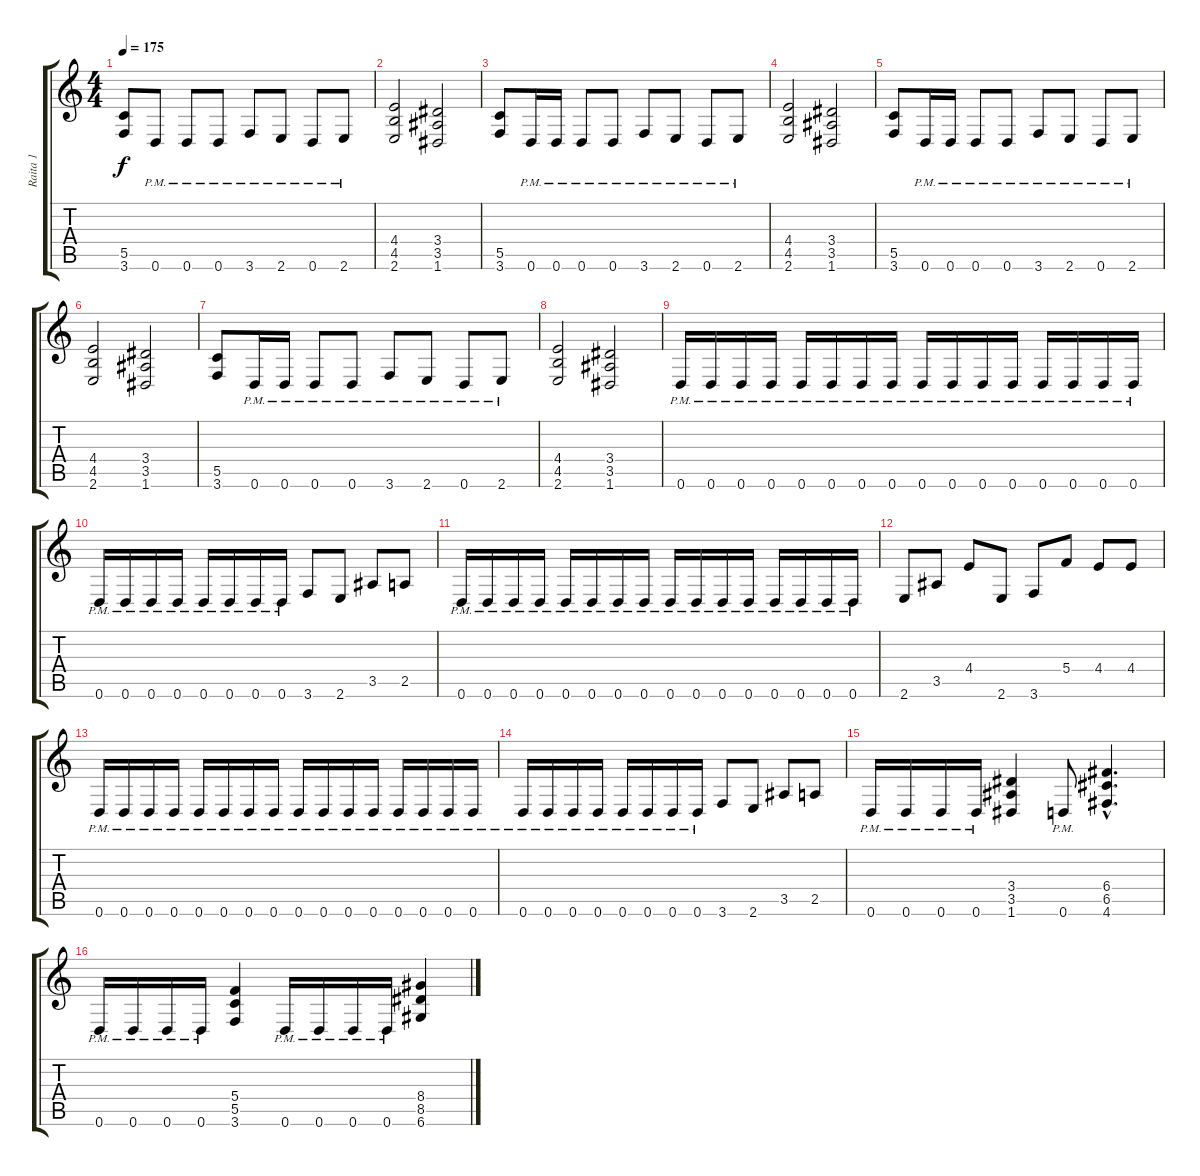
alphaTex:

\track ("Raita 1" "Raita 1") {instrument distortionguitar}
\staff {score tabs}
\tuning (D4 A3 F3 C3 G2 D2) {hide}
\ts (4 4)
\tempo 175
\clef g2
\ks c
(5.5 3.6).8{dy f} 0.6{pm}.8 0.6{pm}.8 0.6{pm}.8 3.6{pm}.8 2.6{pm}.8 0.6{pm}.8 2.6{pm}.8 |
(4.4 4.5 2.6).2 (3.4 3.5 1.6).2 |
(5.5 3.6).8 0.6{pm}.16 0.6{pm}.16 0.6{pm}.8 0.6{pm}.8 3.6{pm}.8 2.6{pm}.8 0.6{pm}.8 2.6{pm}.8 |
(4.4 4.5 2.6).2 (3.4 3.5 1.6).2 |
(5.5 3.6).8 0.6{pm}.16 0.6{pm}.16 0.6{pm}.8 0.6{pm}.8 3.6{pm}.8 2.6{pm}.8 0.6{pm}.8 2.6{pm}.8 |
(4.4 4.5 2.6).2 (3.4 3.5 1.6).2 |
(5.5 3.6).8 0.6{pm}.16 0.6{pm}.16 0.6{pm}.8 0.6{pm}.8 3.6{pm}.8 2.6{pm}.8 0.6{pm}.8 2.6{pm}.8 |
(4.4 4.5 2.6).2 (3.4 3.5 1.6).2 |
0.6{pm}.16 0.6{pm}.16 0.6{pm}.16 0.6{pm}.16 0.6{pm}.16 0.6{pm}.16 0.6{pm}.16 0.6{pm}.16 0.6{pm}.16 0.6{pm}.16 0.6{pm}.16 0.6{pm}.16 0.6{pm}.16 0.6{pm}.16 0.6{pm}.16 0.6{pm}.16 |
0.6{pm}.16 0.6{pm}.16 0.6{pm}.16 0.6{pm}.16 0.6{pm}.16 0.6{pm}.16 0.6{pm}.16 0.6{pm}.16 3.6.8 2.6.8 3.5.8 2.5.8 |
0.6{pm}.16 0.6{pm}.16 0.6{pm}.16 0.6{pm}.16 0.6{pm}.16 0.6{pm}.16 0.6{pm}.16 0.6{pm}.16 0.6{pm}.16 0.6{pm}.16 0.6{pm}.16 0.6{pm}.16 0.6{pm}.16 0.6{pm}.16 0.6{pm}.16 0.6{pm}.16 |
2.6.8 3.5.8 4.4.8 2.6.8 3.6.8 5.4.8 4.4.8 4.4.8 |
0.6{pm}.16 0.6{pm}.16 0.6{pm}.16 0.6{pm}.16 0.6{pm}.16 0.6{pm}.16 0.6{pm}.16 0.6{pm}.16 0.6{pm}.16 0.6{pm}.16 0.6{pm}.16 0.6{pm}.16 0.6{pm}.16 0.6{pm}.16 0.6{pm}.16 0.6{pm}.16 |
0.6{pm}.16 0.6{pm}.16 0.6{pm}.16 0.6{pm}.16 0.6{pm}.16 0.6{pm}.16 0.6{pm}.16 0.6{pm}.16 3.6.8 2.6.8 3.5.8 2.5.8 |
0.6{pm}.16 0.6{pm}.16 0.6{pm}.16 0.6{pm}.16 (3.4 3.5 1.6).4 0.6{pm}.8 (6.4{hac} 6.5{hac} 4.6{hac}).4{d} |
0.6{pm}.16 0.6{pm}.16 0.6{pm}.16 0.6{pm}.16 (5.4 5.5 3.6).4 0.6{pm}.16 0.6{pm}.16 0.6{pm}.16 0.6{pm}.16 (8.4 8.5 6.6).4
